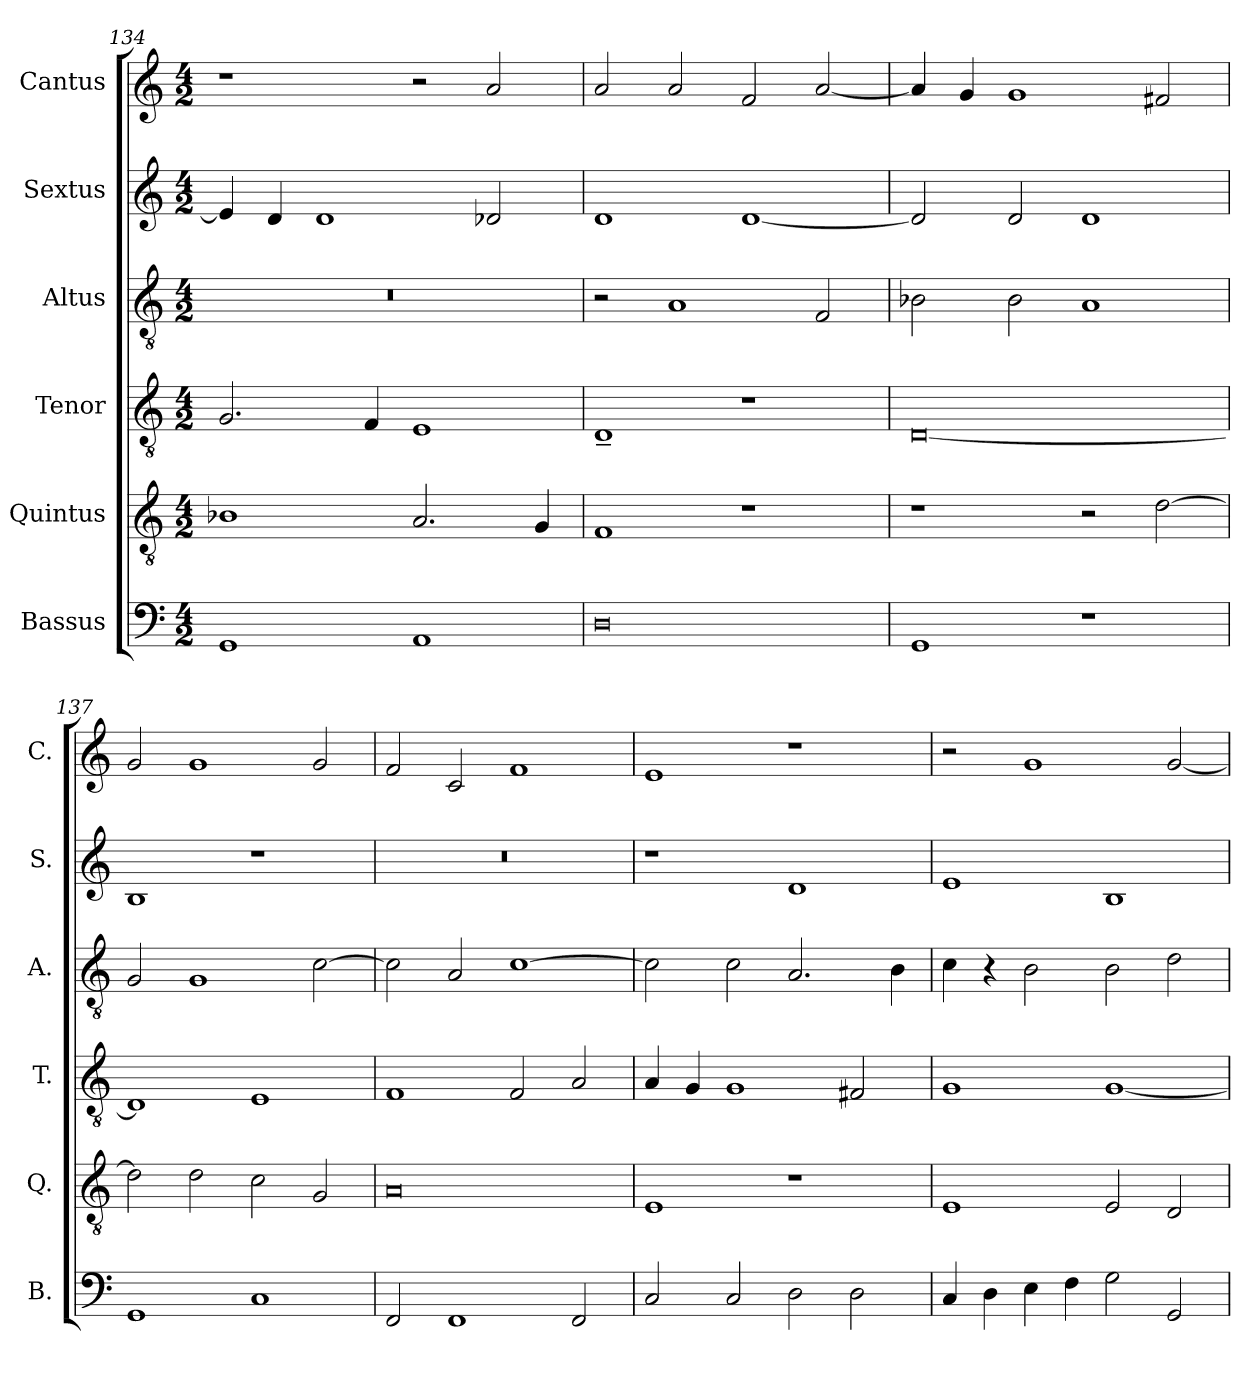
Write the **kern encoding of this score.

**kern	**kern	**kern	**kern	**kern	**kern
*part6	*part5	*part4	*part3	*part2	*part1
*staff6	*staff5	*staff4	*staff3	*staff2	*staff1
*I"Bassus	*I"Quintus	*I"Tenor	*I"Altus	*I"Sextus	*I"Cantus
*I'B.	*I'Q.	*I'T.	*I'A.	*I'S.	*I'C.
*clefF4	*clefGv2	*clefGv2	*clefGv2	*clefG2	*clefG2
*k[]	*k[]	*k[]	*k[]	*k[]	*k[]
*M4/2	*M4/2	*M4/2	*M4/2	*M4/2	*M4/2
=134	=134	=134	=134	=134	=134
1GG	1B-X	2.G/	0r	4e/]	1r
.	.	.	.	4d/	.
.	.	.	.	1d	.
.	.	4F/	.	.	.
1AA	2.A/	1E	.	.	2r
.	.	.	.	2d-X/	2a/
.	4G/	.	.	.	.
!!LO:LB:g=z
=135	=135	=135	=135	=135	=135
0D	1F	1D~	2r	1d	2a/
.	.	.	1A	.	2a/
.	1r	1r	.	[1d	2f/
.	.	.	2F/	.	[2a/
=136	=136	=136	=136	=136	=136
1GG	1r	[0D	2B-X\	2d/]	4a/]
.	.	.	.	.	4g/
.	.	.	2B-\	2d/	1g
1r	2r	.	1A	1d	.
.	[2d\	.	.	.	2f#X/
=137	=137	=137	=137	=137	=137
1GG	2d\]	1D]	2G/	1B	2g/
.	2d\	.	1G	.	1g
1C	2c\	1E	.	1r	.
.	2G/	.	[2c\	.	2g/
=138	=138	=138	=138	=138	=138
2FF/	0A	1F	2c\]	0r	2f/
1FF	.	.	2A/	.	2c/
.	.	2F/	[1c	.	1f
2FF/	.	2A/	.	.	.
=139	=139	=139	=139	=139	=139
2C/	1E	4A/	2c\]	1r	1e
.	.	4G/	.	.	.
2C/	.	1G	2c\	.	.
2D\	1r	.	2.A/	1d	1r
2D\	.	2F#X/	.	.	.
.	.	.	4B\	.	.
=140	=140	=140	=140	=140	=140
4C/	1E	1G	4c\	1e	2r
4D\	.	.	4r	.	.
4E\	.	.	2B\	.	1g
4F\	.	.	.	.	.
2G\	2E/	[1G	2B\	1B	.
2GG/	2D/	.	2d\	.	[2g/
=	=	=	=	=	=
*-	*-	*-	*-	*-	*-
